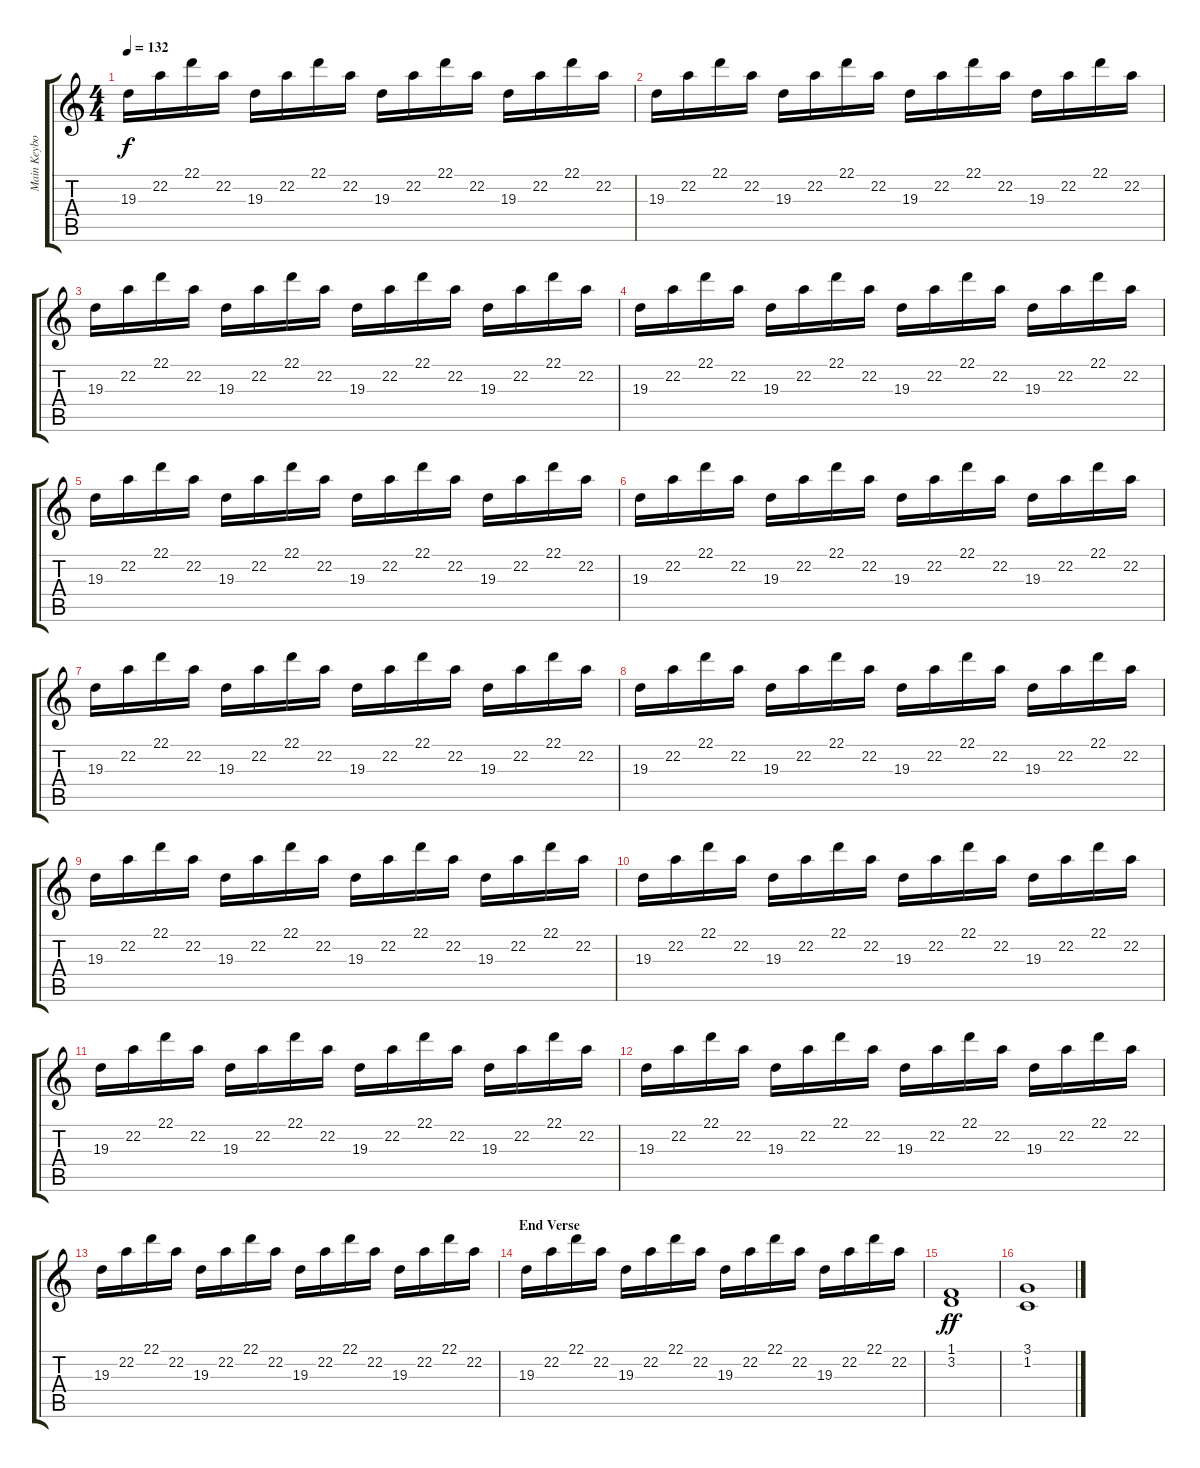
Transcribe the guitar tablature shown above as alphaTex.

\track ("Main Keyboards " "Main Keybo") {instrument stringensemble1}
\staff {score tabs}
\tuning (E4 B3 G3 D3 A2 E2) {hide}
\ts (4 4)
\tempo 132
\clef g2
\ks c
19.3.16{dy f} 22.2.16 22.1.16 22.2.16 19.3.16 22.2.16 22.1.16 22.2.16 19.3.16 22.2.16 22.1.16 22.2.16 19.3.16 22.2.16 22.1.16 22.2.16 |
19.3.16 22.2.16 22.1.16 22.2.16 19.3.16 22.2.16 22.1.16 22.2.16 19.3.16 22.2.16 22.1.16 22.2.16 19.3.16 22.2.16 22.1.16 22.2.16 |
19.3.16 22.2.16 22.1.16 22.2.16 19.3.16 22.2.16 22.1.16 22.2.16 19.3.16 22.2.16 22.1.16 22.2.16 19.3.16 22.2.16 22.1.16 22.2.16 |
19.3.16 22.2.16 22.1.16 22.2.16 19.3.16 22.2.16 22.1.16 22.2.16 19.3.16 22.2.16 22.1.16 22.2.16 19.3.16 22.2.16 22.1.16 22.2.16 |
19.3.16 22.2.16 22.1.16 22.2.16 19.3.16 22.2.16 22.1.16 22.2.16 19.3.16 22.2.16 22.1.16 22.2.16 19.3.16 22.2.16 22.1.16 22.2.16 |
19.3.16 22.2.16 22.1.16 22.2.16 19.3.16 22.2.16 22.1.16 22.2.16 19.3.16 22.2.16 22.1.16 22.2.16 19.3.16 22.2.16 22.1.16 22.2.16 |
19.3.16 22.2.16 22.1.16 22.2.16 19.3.16 22.2.16 22.1.16 22.2.16 19.3.16 22.2.16 22.1.16 22.2.16 19.3.16 22.2.16 22.1.16 22.2.16 |
19.3.16 22.2.16 22.1.16 22.2.16 19.3.16 22.2.16 22.1.16 22.2.16 19.3.16 22.2.16 22.1.16 22.2.16 19.3.16 22.2.16 22.1.16 22.2.16 |
19.3.16 22.2.16 22.1.16 22.2.16 19.3.16 22.2.16 22.1.16 22.2.16 19.3.16 22.2.16 22.1.16 22.2.16 19.3.16 22.2.16 22.1.16 22.2.16 |
19.3.16 22.2.16 22.1.16 22.2.16 19.3.16 22.2.16 22.1.16 22.2.16 19.3.16 22.2.16 22.1.16 22.2.16 19.3.16 22.2.16 22.1.16 22.2.16 |
19.3.16 22.2.16 22.1.16 22.2.16 19.3.16 22.2.16 22.1.16 22.2.16 19.3.16 22.2.16 22.1.16 22.2.16 19.3.16 22.2.16 22.1.16 22.2.16 |
19.3.16 22.2.16 22.1.16 22.2.16 19.3.16 22.2.16 22.1.16 22.2.16 19.3.16 22.2.16 22.1.16 22.2.16 19.3.16 22.2.16 22.1.16 22.2.16 |
19.3.16 22.2.16 22.1.16 22.2.16 19.3.16 22.2.16 22.1.16 22.2.16 19.3.16 22.2.16 22.1.16 22.2.16 19.3.16 22.2.16 22.1.16 22.2.16 |
\section ("" "End Verse")
19.3.16 22.2.16 22.1.16 22.2.16 19.3.16 22.2.16 22.1.16 22.2.16 19.3.16 22.2.16 22.1.16 22.2.16 19.3.16 22.2.16 22.1.16 22.2.16 |
(1.1 3.2).1{dy ff volume 13 instrument stringensemble1} |
(3.1 1.2).1
